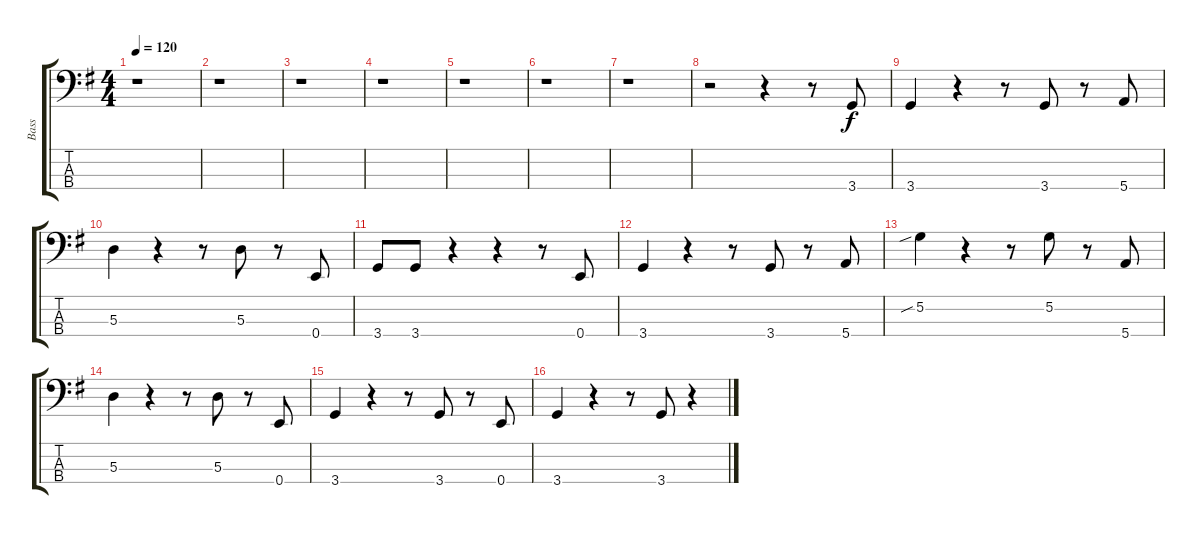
\track ("Bass" "Bass") {instrument electricbasspick}
\staff {score tabs}
\tuning (G2 D2 A1 E1) {hide}
\ts (4 4)
\tempo 120
\clef f4
\ks g
r.1{dy f} |
r.1 |
r.1 |
r.1 |
r.1 |
r.1 |
r.1 |
r.2 r.4 r.8 3.4.8 |
3.4.4 r.4 r.8 3.4.8 r.8 5.4.8 |
5.3.4 r.4 r.8 5.3.8 r.8 0.4.8 |
3.4.8 3.4.8 r.4 r.4 r.8 0.4.8 |
3.4.4 r.4 r.8 3.4.8 r.8 5.4.8 |
5.2{sib}.4 r.4 r.8 5.2.8 r.8 5.4.8 |
5.3.4 r.4 r.8 5.3.8 r.8 0.4.8 |
3.4.4 r.4 r.8 3.4.8 r.8 0.4.8 |
3.4.4 r.4 r.8 3.4.8 r.4
